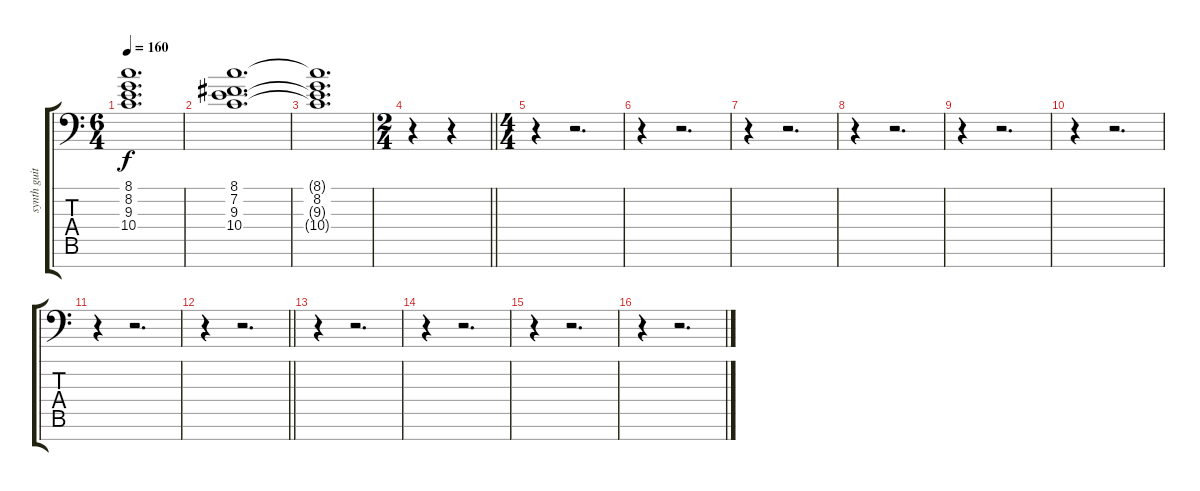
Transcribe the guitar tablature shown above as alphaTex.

\track ("synth guitar" "synth guit") {instrument lead6voice}
\staff {score tabs}
\tuning (E4 B3 G3 D3 A2 E2 C-1) {hide}
\ts (6 4)
\tempo 160
\clef f4
\ks c
(8.1{t} 8.2 9.3{t} 10.4{t}).1{d dy f} |
(8.1 7.2 9.3 10.4).1{d} |
(8.1{t} 8.2 9.3{t} 10.4{t}).1{d} |
\ts (2 4)
\barLineRight lightlight
r.4 r.4 |
\ts (4 4)
r.4 r.2{d} |
r.4 r.2{d} |
r.4 r.2{d} |
r.4 r.2{d} |
r.4 r.2{d} |
r.4 r.2{d} |
r.4 r.2{d} |
\barLineRight lightlight
r.4 r.2{d} |
r.4 r.2{d} |
r.4 r.2{d} |
r.4 r.2{d} |
r.4 r.2{d}
